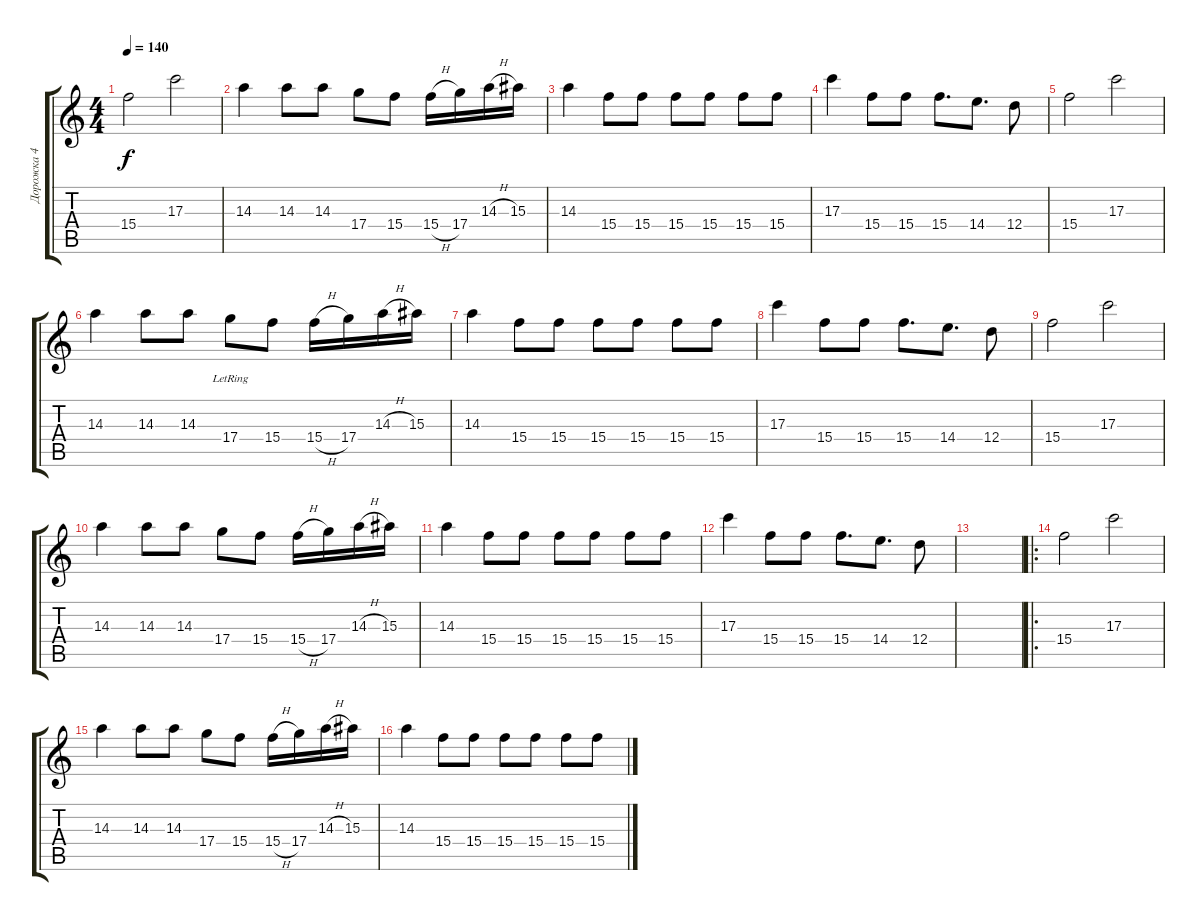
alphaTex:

\track ("Дорожка 4" "Дорожка 4") {instrument electricguitarjazz}
\staff {score tabs}
\tuning (E4 B3 G3 D3 A2 E2) {hide}
\ts (4 4)
\tempo 140
\clef g2
\ks c
15.4.2{dy f} 17.3.2 |
14.3.4 14.3.8 14.3.8 17.4.8 15.4.8 15.4{h}.16 17.4.16 14.3{h}.16 15.3.16 |
14.3.4 15.4.8 15.4.8 15.4.8 15.4.8 15.4.8 15.4.8 |
17.3.4 15.4.8 15.4.8 15.4.8{d} 14.4.8{d} 12.4.8 |
15.4.2 17.3.2 |
14.3.4 14.3.8 14.3.8 17.4{lr}.8 15.4.8 15.4{h}.16 17.4.16 14.3{h}.16 15.3.16 |
14.3.4 15.4.8 15.4.8 15.4.8 15.4.8 15.4.8 15.4.8 |
17.3.4 15.4.8 15.4.8 15.4.8{d} 14.4.8{d} 12.4.8 |
15.4.2 17.3.2 |
14.3.4 14.3.8 14.3.8 17.4.8 15.4.8 15.4{h}.16 17.4.16 14.3{h}.16 15.3.16 |
14.3.4 15.4.8 15.4.8 15.4.8 15.4.8 15.4.8 15.4.8 |
17.3.4 15.4.8 15.4.8 15.4.8{d} 14.4.8{d} 12.4.8 |
|
\ro
15.4.2 17.3.2 |
14.3.4 14.3.8 14.3.8 17.4.8 15.4.8 15.4{h}.16 17.4.16 14.3{h}.16 15.3.16 |
14.3.4 15.4.8 15.4.8 15.4.8 15.4.8 15.4.8 15.4.8
